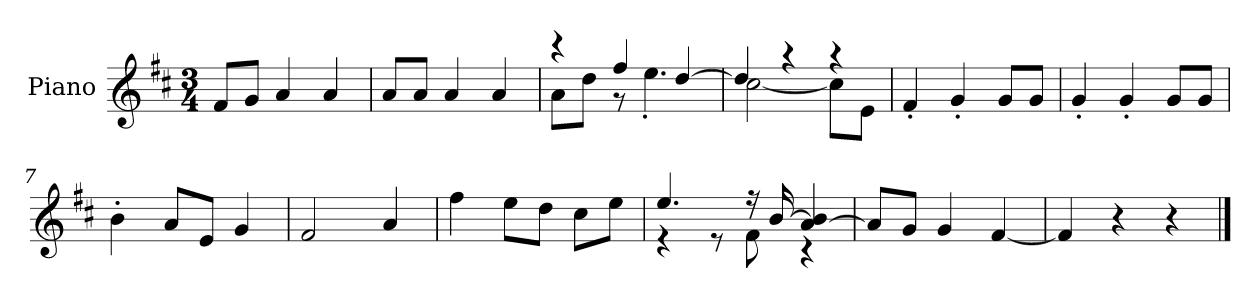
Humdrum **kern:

**kern
*part1
*staff1
*I"Piano
*I'P-no
*clefG2
*k[f#c#]
*M3/4
*MM176
=1
8f#/L
8g/J
4a/
4a/
=2
8a/L
8a/J
4a/
4a/
=3
*^
4r	8a\L
.	8dd\J
4ff#/	8r
.	4.ee'\
[4dd/	.
=4	=4
4dd/]	[2cc#\
4r	.
4r	8cc#\L]
.	8e\J
*v	*v
=5
4f#'/
4g'/
8g/L
8g/J
=6
4g'/
4g'/
8g/L
8g/J
=7
4b'\
8a/L
8e/J
4g/
=8
2f#/
4a/
!!LO:LB:g=z
=9
4ff#\
8ee\L
8dd\J
8cc#\L
8ee\J
=10
*^
4.ee/	4r
.	8r
16r	8f#\
[16b/	.
[4a/ 4b/]	4r
*v	*v
=11
8a/L]
8g/J
4g/
[4f#/
=12
4f#/]
4r
4r
==
*-
